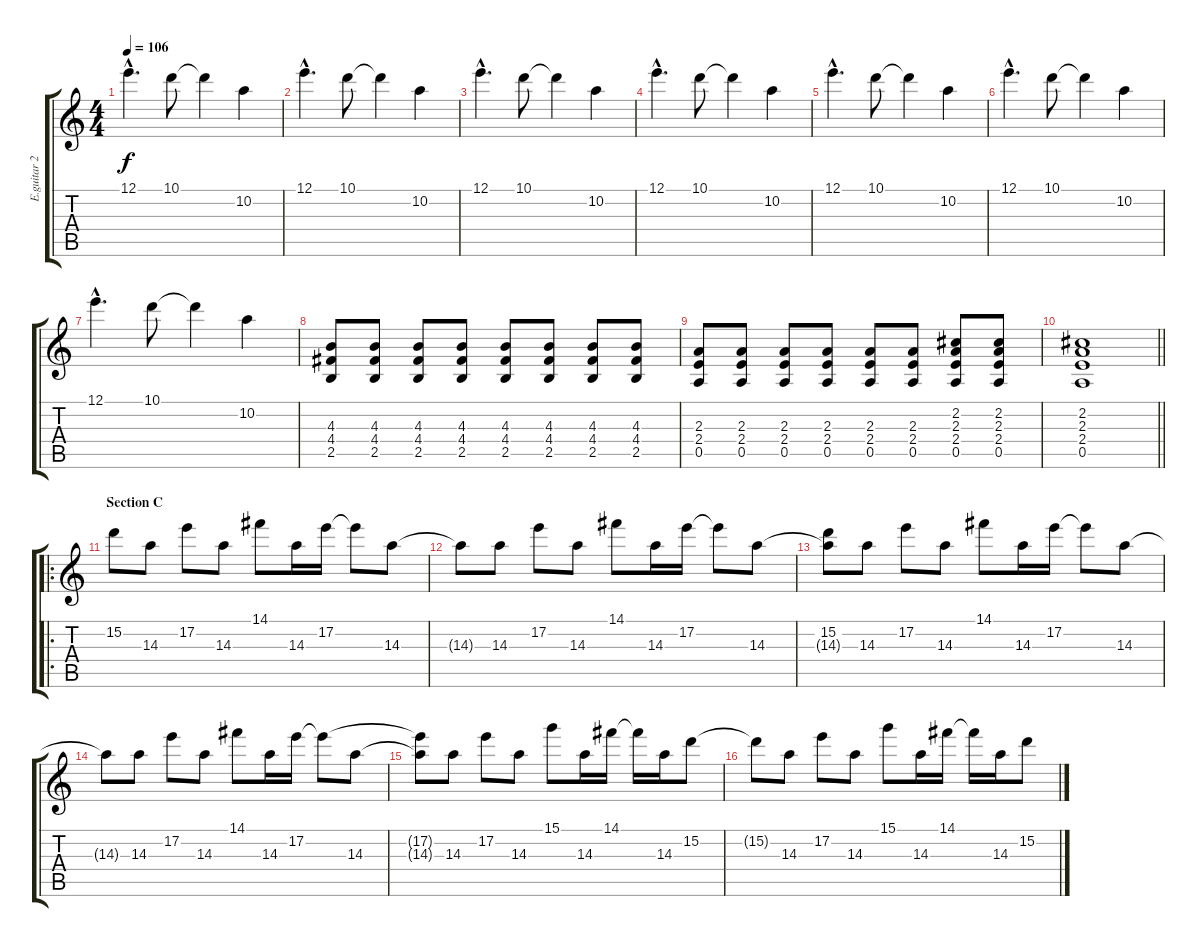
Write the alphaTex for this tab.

\track ("E.guitar 2" "E.guitar 2") {instrument distortionguitar}
\staff {score tabs}
\tuning (E4 B3 G3 D3 A2 E2) {hide}
\ts (4 4)
\tempo 106
\clef g2
\ks c
12.1{hac}.4{d dy f} 10.1.8 10.1{t}.4 10.2.4 |
12.1{hac}.4{d} 10.1.8 10.1{t}.4 10.2.4 |
12.1{hac}.4{d} 10.1.8 10.1{t}.4 10.2.4 |
12.1{hac}.4{d} 10.1.8 10.1{t}.4 10.2.4 |
12.1{hac}.4{d} 10.1.8 10.1{t}.4 10.2.4 |
12.1{hac}.4{d} 10.1.8 10.1{t}.4 10.2.4 |
12.1{hac}.4{d} 10.1.8 10.1{t}.4 10.2.4 |
(4.3 4.4 2.5).8 (4.3 4.4 2.5).8 (4.3 4.4 2.5).8 (4.3 4.4 2.5).8 (4.3 4.4 2.5).8 (4.3 4.4 2.5).8 (4.3 4.4 2.5).8 (4.3 4.4 2.5).8 |
(2.3 2.4 0.5).8 (2.3 2.4 0.5).8 (2.3 2.4 0.5).8 (2.3 2.4 0.5).8 (2.3 2.4 0.5).8 (2.3 2.4 0.5).8 (2.2 2.3 2.4 0.5).8 (2.2 2.3 2.4 0.5).8 |
\barLineRight lightlight
(2.2 2.3 2.4 0.5).1 |
\ro
\section ("" "Section C")
15.2.8 14.3.8 17.2.8 14.3.8 14.1.8 14.3.16 17.2.16 17.2{t}.8 14.3.8 |
14.3{t}.8 14.3.8 17.2.8 14.3.8 14.1.8 14.3.16 17.2.16 17.2{t}.8 14.3.8 |
(15.2 14.3{t}).8 14.3.8 17.2.8 14.3.8 14.1.8 14.3.16 17.2.16 17.2{t}.8 14.3.8 |
14.3{t}.8 14.3.8 17.2.8 14.3.8 14.1.8 14.3.16 17.2.16 17.2{t}.8 14.3.8 |
(17.2{t} 14.3{t}).8 14.3.8 17.2.8 14.3.8 15.1.8 14.3.16 14.1.16 14.1{t}.16 14.3.16 15.2.8 |
15.2{t}.8 14.3.8 17.2.8 14.3.8 15.1.8 14.3.16 14.1.16 14.1{t}.16 14.3.16 15.2.8
